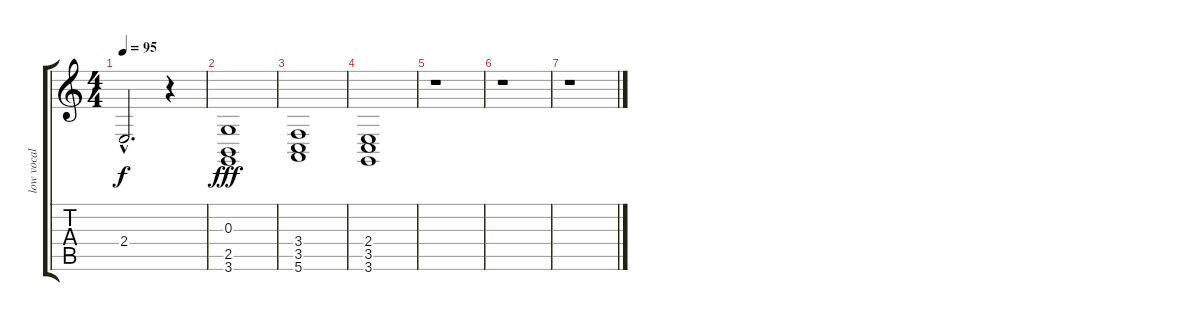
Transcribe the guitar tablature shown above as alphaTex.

\track ("low vocal           " "low vocal ") {instrument accordion}
\staff {score tabs}
\tuning (E4 B3 G3 D3 A2 E2) {hide}
\ts (4 4)
\tempo 95
\clef g2
\ks c
2.4{hac t}.2{d dy f} r.4 |
(0.3 2.5 3.6).1{dy fff} |
(3.4 3.5 5.6).1 |
(2.4 3.5 3.6).1 |
r.1 |
r.1 |
r.1
